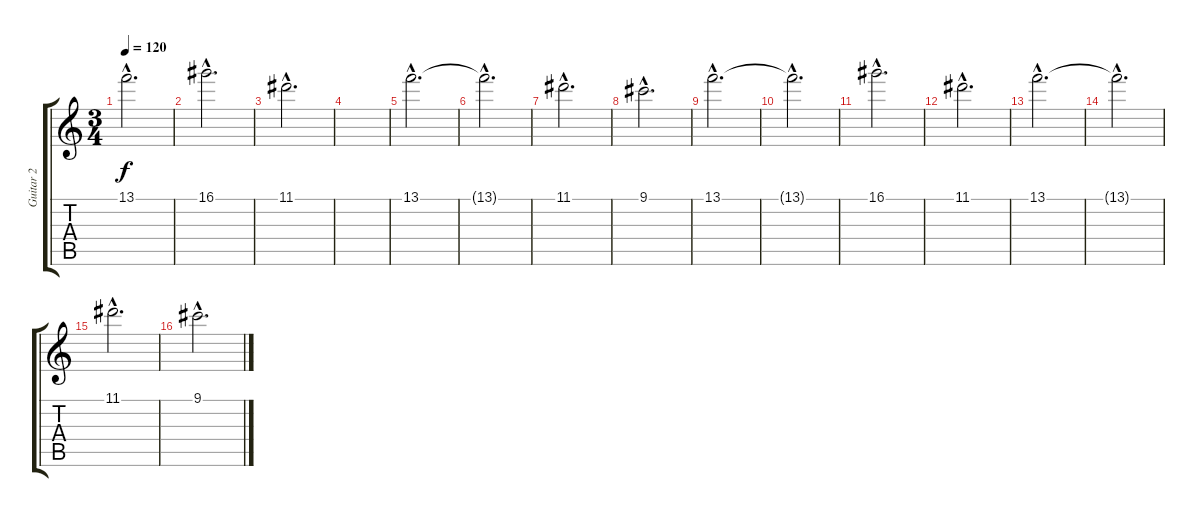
\track ("Guitar 2" "Guitar 2") {instrument distortionguitar}
\staff {score tabs}
\tuning (E4 B3 G3 D3 A2 E2) {hide}
\ts (3 4)
\tempo 120
\clef g2
\ks c
13.1{hac t}.2{d dy f} |
16.1{hac}.2{d} |
11.1{hac}.2{d} |
|
13.1{hac}.2{d} |
13.1{hac t}.2{d} |
11.1{hac}.2{d} |
9.1{hac}.2{d} |
13.1{hac}.2{d} |
13.1{hac t}.2{d} |
16.1{hac}.2{d} |
11.1{hac}.2{d} |
13.1{hac}.2{d} |
13.1{hac t}.2{d} |
11.1{hac}.2{d} |
9.1{hac}.2{d}
